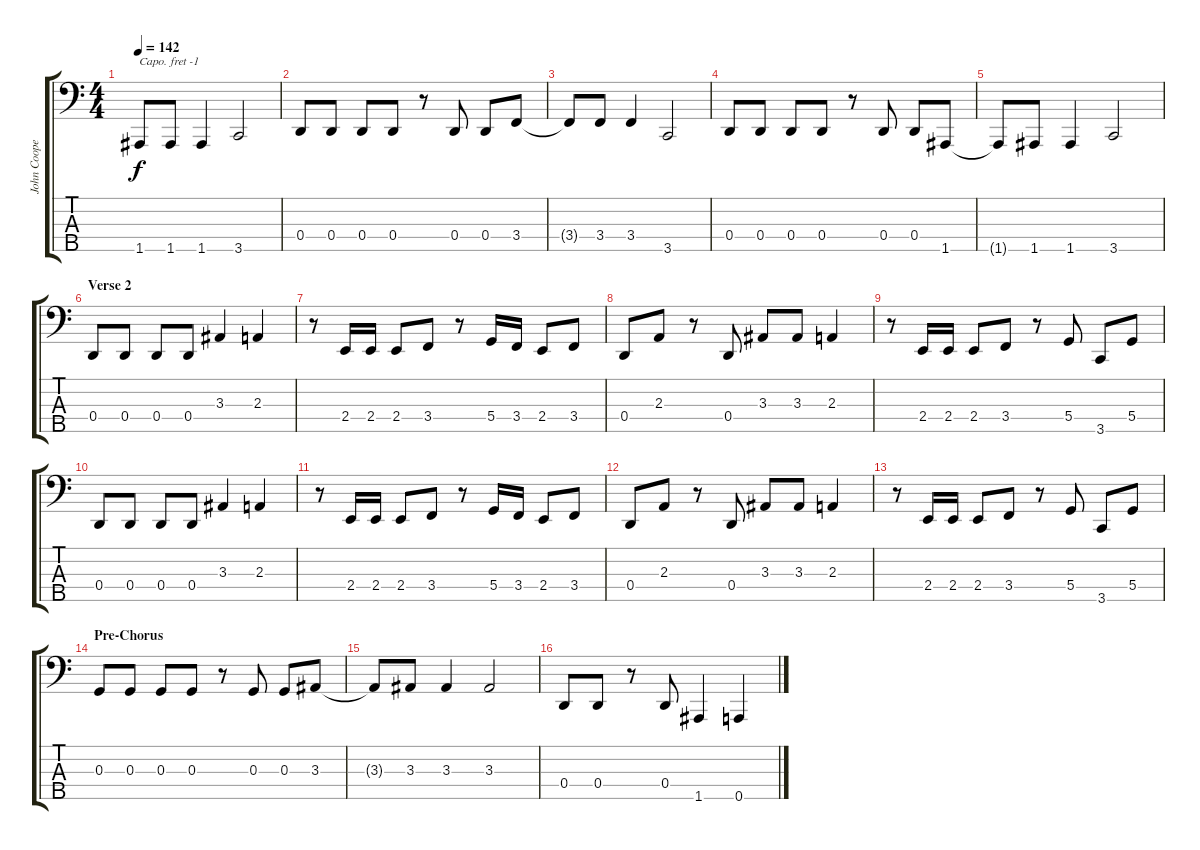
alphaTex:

\track ("John Cooper (5-String)" "John Coope") {instrument electricbassfinger}
\staff {score tabs}
\capo -1
\tuning (Gb2 Db2 Ab1 Eb1 Bb0) {hide}
\ts (4 4)
\tempo 142
\clef f4
\ks c
1.5{t}.8{dy f} 1.5.8 1.5.4 3.5.2 |
0.4.8 0.4.8 0.4.8 0.4.8 r.8 0.4.8 0.4.8 3.4.8 |
3.4{t}.8 3.4.8 3.4.4 3.5.2 |
0.4.8 0.4.8 0.4.8 0.4.8 r.8 0.4.8 0.4.8 1.5.8 |
1.5{t}.8 1.5.8 1.5.4 3.5.2 |
\section ("" "Verse 2")
0.4.8 0.4.8 0.4.8 0.4.8 3.3.4 2.3.4 |
r.8 2.4.16 2.4.16 2.4.8 3.4.8 r.8 5.4.16 3.4.16 2.4.8 3.4.8 |
0.4.8 2.3.8 r.8 0.4.8 3.3.8 3.3.8 2.3.4 |
r.8 2.4.16 2.4.16 2.4.8 3.4.8 r.8 5.4.8 3.5.8 5.4.8 |
0.4.8 0.4.8 0.4.8 0.4.8 3.3.4 2.3.4 |
r.8 2.4.16 2.4.16 2.4.8 3.4.8 r.8 5.4.16 3.4.16 2.4.8 3.4.8 |
0.4.8 2.3.8 r.8 0.4.8 3.3.8 3.3.8 2.3.4 |
r.8 2.4.16 2.4.16 2.4.8 3.4.8 r.8 5.4.8 3.5.8 5.4.8 |
\section ("" "Pre-Chorus")
0.3.8 0.3.8 0.3.8 0.3.8 r.8 0.3.8 0.3.8 3.3.8 |
3.3{t}.8 3.3.8 3.3.4 3.3.2 |
0.4.8 0.4.8 r.8 0.4.8 1.5.4 0.5.4
